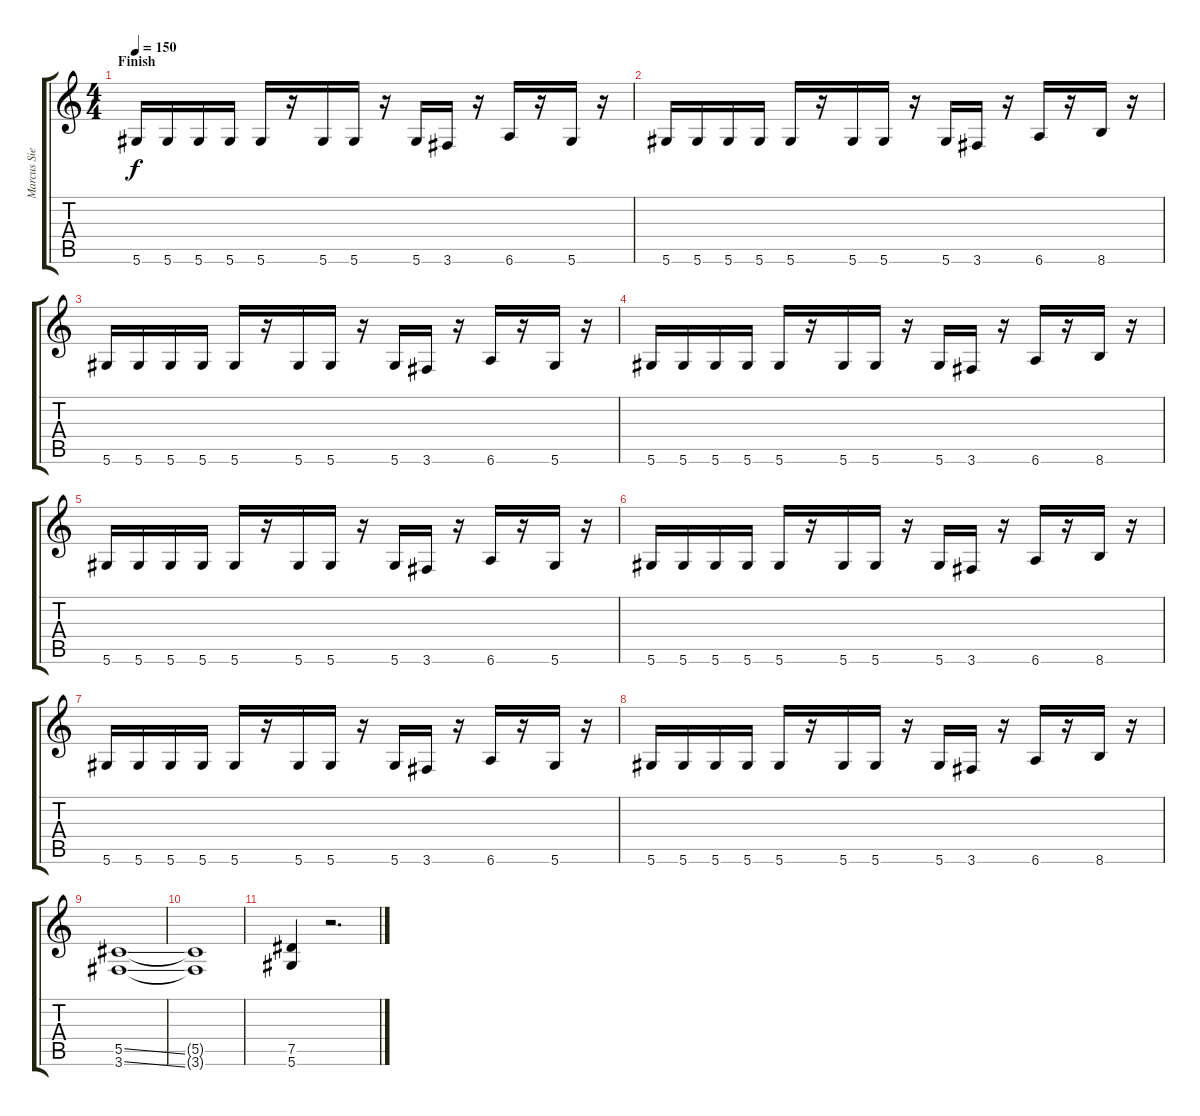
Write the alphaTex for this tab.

\track ("Marcus Siepen" "Marcus Sie") {instrument distortionguitar}
\staff {score tabs}
\tuning (Eb4 Bb3 Gb3 Db3 Ab2 Eb2) {hide}
\ts (4 4)
\section ("" "Finish")
\tempo 150
\clef g2
\ks c
5.6.16{dy f} 5.6.16 5.6.16 5.6.16 5.6.16 r.16 5.6.16 5.6.16 r.16 5.6.16 3.6.16 r.16 6.6.16 r.16 5.6.16 r.16 |
5.6.16 5.6.16 5.6.16 5.6.16 5.6.16 r.16 5.6.16 5.6.16 r.16 5.6.16 3.6.16 r.16 6.6.16 r.16 8.6.16 r.16 |
5.6.16 5.6.16 5.6.16 5.6.16 5.6.16 r.16 5.6.16 5.6.16 r.16 5.6.16 3.6.16 r.16 6.6.16 r.16 5.6.16 r.16 |
5.6.16 5.6.16 5.6.16 5.6.16 5.6.16 r.16 5.6.16 5.6.16 r.16 5.6.16 3.6.16 r.16 6.6.16 r.16 8.6.16 r.16 |
5.6.16 5.6.16 5.6.16 5.6.16 5.6.16 r.16 5.6.16 5.6.16 r.16 5.6.16 3.6.16 r.16 6.6.16 r.16 5.6.16 r.16 |
5.6.16 5.6.16 5.6.16 5.6.16 5.6.16 r.16 5.6.16 5.6.16 r.16 5.6.16 3.6.16 r.16 6.6.16 r.16 8.6.16 r.16 |
5.6.16 5.6.16 5.6.16 5.6.16 5.6.16 r.16 5.6.16 5.6.16 r.16 5.6.16 3.6.16 r.16 6.6.16 r.16 5.6.16 r.16 |
5.6.16 5.6.16 5.6.16 5.6.16 5.6.16 r.16 5.6.16 5.6.16 r.16 5.6.16 3.6.16 r.16 6.6.16 r.16 8.6.16 r.16 |
(5.5{ss} 3.6{ss}).1 |
(5.5{t} 3.6{t}).1 |
(7.5 5.6).4 r.2{d}
